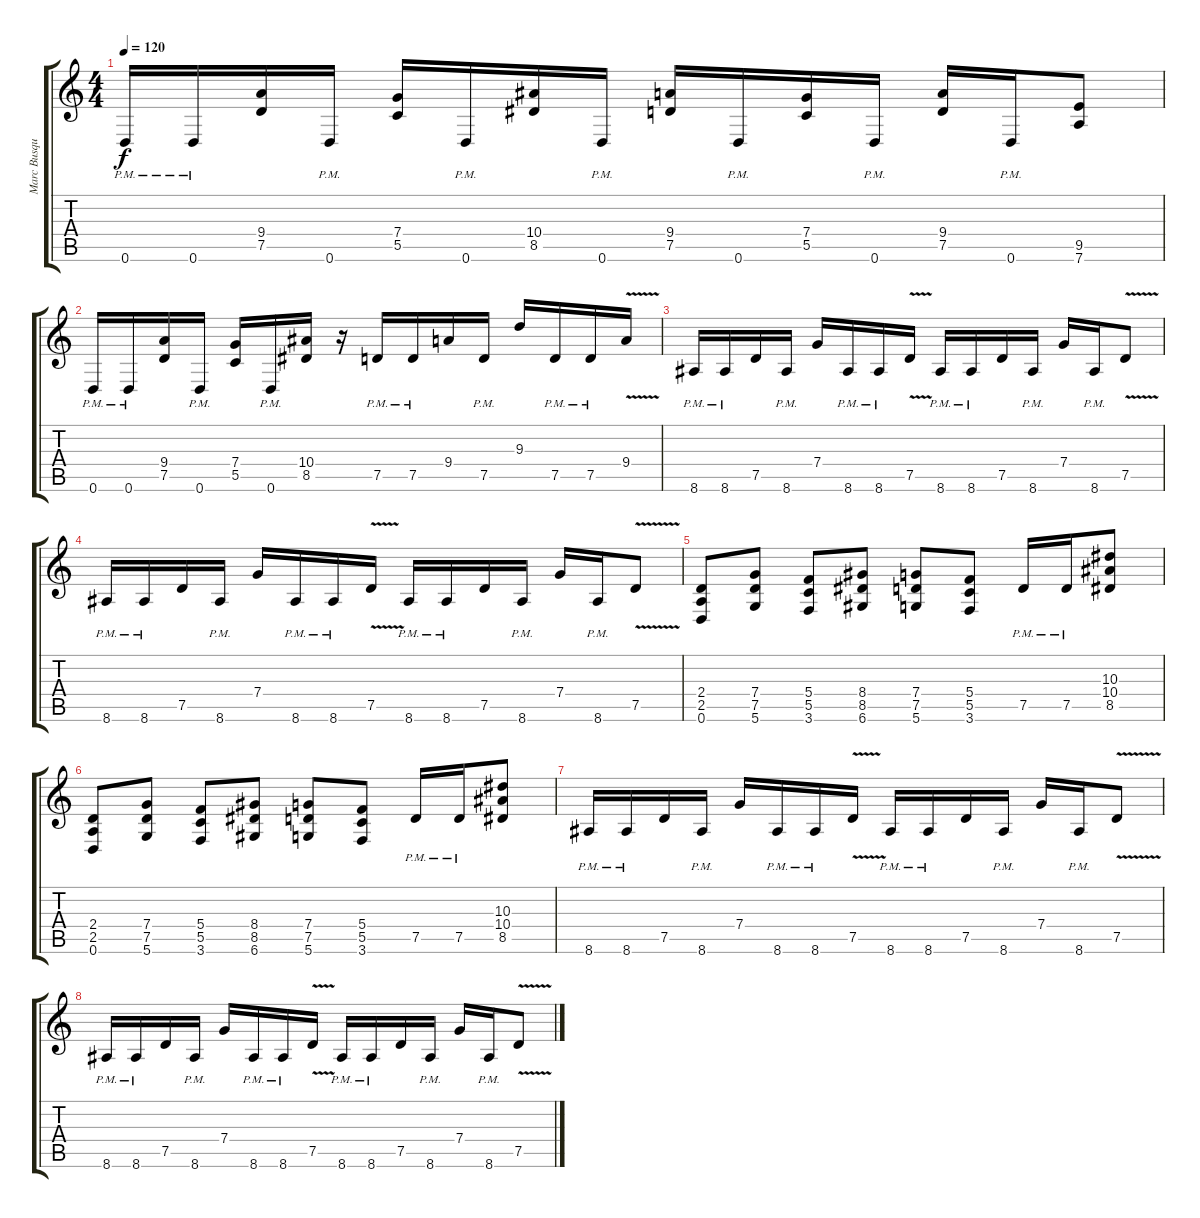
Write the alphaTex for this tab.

\track ("Marc Busque" "Marc Busqu") {instrument distortionguitar}
\staff {score tabs}
\tuning (D4 A3 F3 C3 G2 D2) {hide}
\ts (4 4)
\tempo 120
\clef g2
\ks c
0.6{pm}.16{dy f} 0.6{pm}.16 (9.4 7.5).16 0.6{pm}.16 (7.4 5.5).16 0.6{pm}.16 (10.4 8.5).16 0.6{pm}.16 (9.4 7.5).16 0.6{pm}.16 (7.4 5.5).16 0.6{pm}.16 (9.4 7.5).16 0.6{pm}.16 (9.5 7.6).8 |
0.6{pm}.16 0.6{pm}.16 (9.4 7.5).16 0.6{pm}.16 (7.4 5.5).16 0.6{pm}.16 (10.4 8.5).16 r.16 7.5{pm}.16 7.5{pm}.16 9.4.16 7.5{pm}.16 9.3.16 7.5{pm}.16 7.5{pm}.16 9.4{v}.16 |
8.6{pm}.16 8.6{pm}.16 7.5.16 8.6{pm}.16 7.4.16 8.6{pm}.16 8.6{pm}.16 7.5{v}.16 8.6{pm}.16 8.6{pm}.16 7.5.16 8.6{pm}.16 7.4.16 8.6{pm}.16 7.5{v}.8 |
8.6{pm}.16 8.6{pm}.16 7.5.16 8.6{pm}.16 7.4.16 8.6{pm}.16 8.6{pm}.16 7.5{v}.16 8.6{pm}.16 8.6{pm}.16 7.5.16 8.6{pm}.16 7.4.16 8.6{pm}.16 7.5{v}.8 |
(2.4 2.5 0.6).8 (7.4 7.5 5.6).8 (5.4 5.5 3.6).8 (8.4 8.5 6.6).8 (7.4 7.5 5.6).8 (5.4 5.5 3.6).8 7.5{pm}.16 7.5{pm}.16 (10.3 10.4 8.5).8 |
(2.4 2.5 0.6).8 (7.4 7.5 5.6).8 (5.4 5.5 3.6).8 (8.4 8.5 6.6).8 (7.4 7.5 5.6).8 (5.4 5.5 3.6).8 7.5{pm}.16 7.5{pm}.16 (10.3 10.4 8.5).8 |
8.6{pm}.16 8.6{pm}.16 7.5.16 8.6{pm}.16 7.4.16 8.6{pm}.16 8.6{pm}.16 7.5{v}.16 8.6{pm}.16 8.6{pm}.16 7.5.16 8.6{pm}.16 7.4.16 8.6{pm}.16 7.5{v}.8 |
8.6{pm}.16 8.6{pm}.16 7.5.16 8.6{pm}.16 7.4.16 8.6{pm}.16 8.6{pm}.16 7.5{v}.16 8.6{pm}.16 8.6{pm}.16 7.5.16 8.6{pm}.16 7.4.16 8.6{pm}.16 7.5{v}.8
